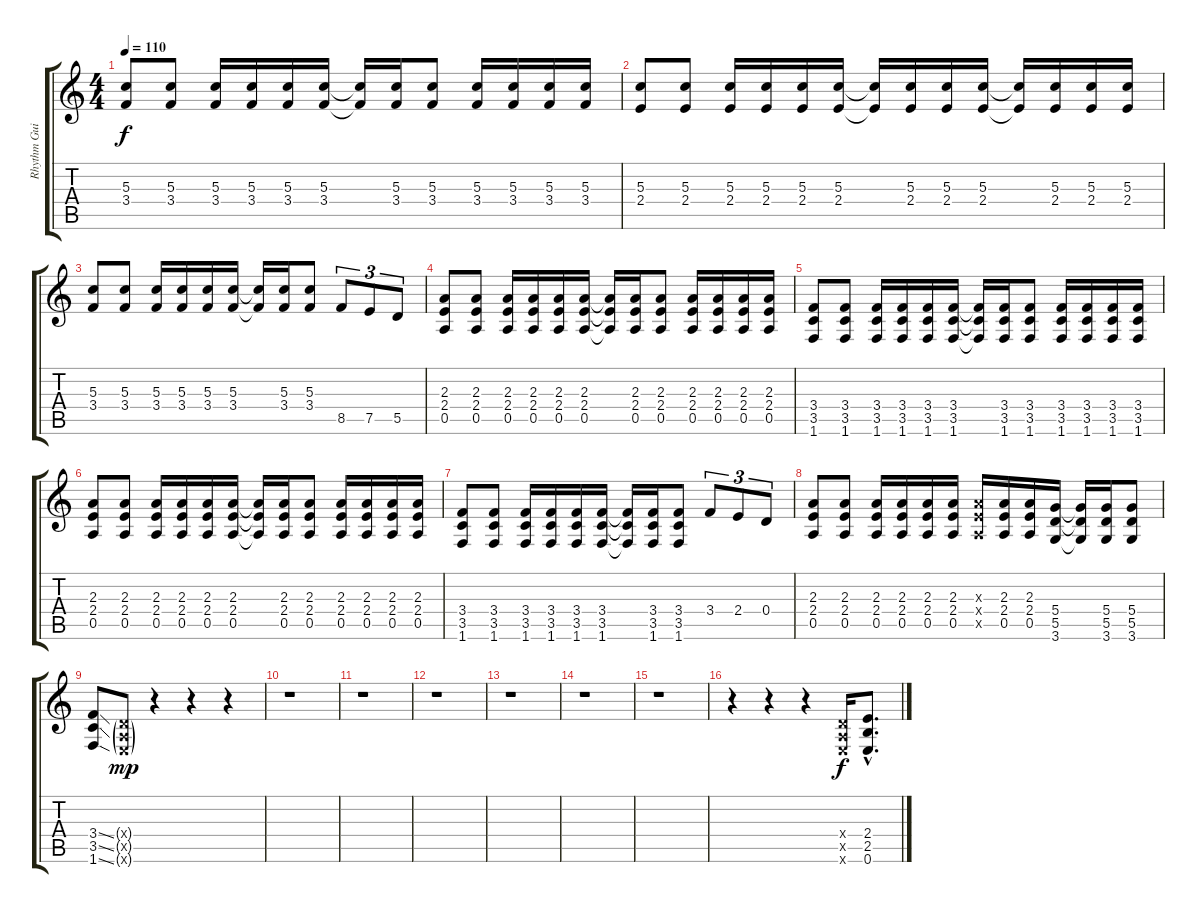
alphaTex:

\track ("Rhythm Guitar (Left)" "Rhythm Gui") {instrument overdrivenguitar}
\staff {score tabs}
\tuning (E4 B3 G3 D3 A2 E2) {hide}
\ts (4 4)
\tempo 110
\clef g2
\ks c
(5.3 3.4).8{dy f instrument overdrivenguitar} (5.3 3.4).8 (5.3 3.4).16 (5.3 3.4).16 (5.3 3.4).16 (5.3 3.4).16 (5.3{t} 3.4{t}).16 (5.3 3.4).16 (5.3 3.4).8 (5.3 3.4).16 (5.3 3.4).16 (5.3 3.4).16 (5.3 3.4).16 |
(5.3 2.4).8 (5.3 2.4).8 (5.3 2.4).16 (5.3 2.4).16 (5.3 2.4).16 (5.3 2.4).16 (5.3{t} 2.4{t}).16 (5.3 2.4).16 (5.3 2.4).16 (5.3 2.4).16 (5.3{t} 2.4{t}).16 (5.3 2.4).16 (5.3 2.4).16 (5.3 2.4).16 |
(5.3 3.4).8 (5.3 3.4).8 (5.3 3.4).16 (5.3 3.4).16 (5.3 3.4).16 (5.3 3.4).16 (5.3{t} 3.4{t}).16 (5.3 3.4).16 (5.3 3.4).8 8.5.8{tu (3 2) instrument overdrivenguitar} 7.5.8{tu (3 2)} 5.5.8{tu (3 2)} |
(2.3 2.4 0.5).8 (2.3 2.4 0.5).8 (2.3 2.4 0.5).16 (2.3 2.4 0.5).16 (2.3 2.4 0.5).16 (2.3 2.4 0.5).16 (2.3{t} 2.4{t} 0.5{t}).16 (2.3 2.4 0.5).16 (2.3 2.4 0.5).8 (2.3 2.4 0.5).16 (2.3 2.4 0.5).16 (2.3 2.4 0.5).16 (2.3 2.4 0.5).16 |
(3.4 3.5 1.6).8 (3.4 3.5 1.6).8 (3.4 3.5 1.6).16 (3.4 3.5 1.6).16 (3.4 3.5 1.6).16 (3.4 3.5 1.6).16 (3.4{t} 3.5{t} 1.6{t}).16 (3.4 3.5 1.6).16 (3.4 3.5 1.6).8 (3.4 3.5 1.6).16 (3.4 3.5 1.6).16 (3.4 3.5 1.6).16 (3.4 3.5 1.6).16 |
(2.3 2.4 0.5).8 (2.3 2.4 0.5).8 (2.3 2.4 0.5).16 (2.3 2.4 0.5).16 (2.3 2.4 0.5).16 (2.3 2.4 0.5).16 (2.3{t} 2.4{t} 0.5{t}).16 (2.3 2.4 0.5).16 (2.3 2.4 0.5).8 (2.3 2.4 0.5).16 (2.3 2.4 0.5).16 (2.3 2.4 0.5).16 (2.3 2.4 0.5).16 |
(3.4 3.5 1.6).8 (3.4 3.5 1.6).8 (3.4 3.5 1.6).16 (3.4 3.5 1.6).16 (3.4 3.5 1.6).16 (3.4 3.5 1.6).16 (3.4{t} 3.5{t} 1.6{t}).16 (3.4 3.5 1.6).16 (3.4 3.5 1.6).8 3.4.8{tu (3 2)} 2.4.8{tu (3 2)} 0.4.8{tu (3 2)} |
(2.3 2.4 0.5).8 (2.3 2.4 0.5).8 (2.3 2.4 0.5).16 (2.3 2.4 0.5).16 (2.3 2.4 0.5).16 (2.3 2.4 0.5).16 (2.3{x} 2.4{x} 0.5{x}).16 (2.3 2.4 0.5).16 (2.3 2.4 0.5).16 (5.4 5.5 3.6).16 (5.4{t} 5.5{t} 3.6{t}).16 (5.4 5.5 3.6).16 (5.4 5.5 3.6).8 |
(3.4{ss} 3.5{ss} 1.6{ss}).8 (0.4{g x} 0.5{g x} 0.6{g x}).8{dy mp} r.4 r.4 r.4 |
r.1 |
r.1 |
r.1 |
r.1 |
r.1 |
r.1 |
r.4 r.4 r.4 (0.4{x} 0.5{x} 0.6{x}).16{dy f} (2.4{hac} 2.5{hac} 0.6{hac}).8{d}
